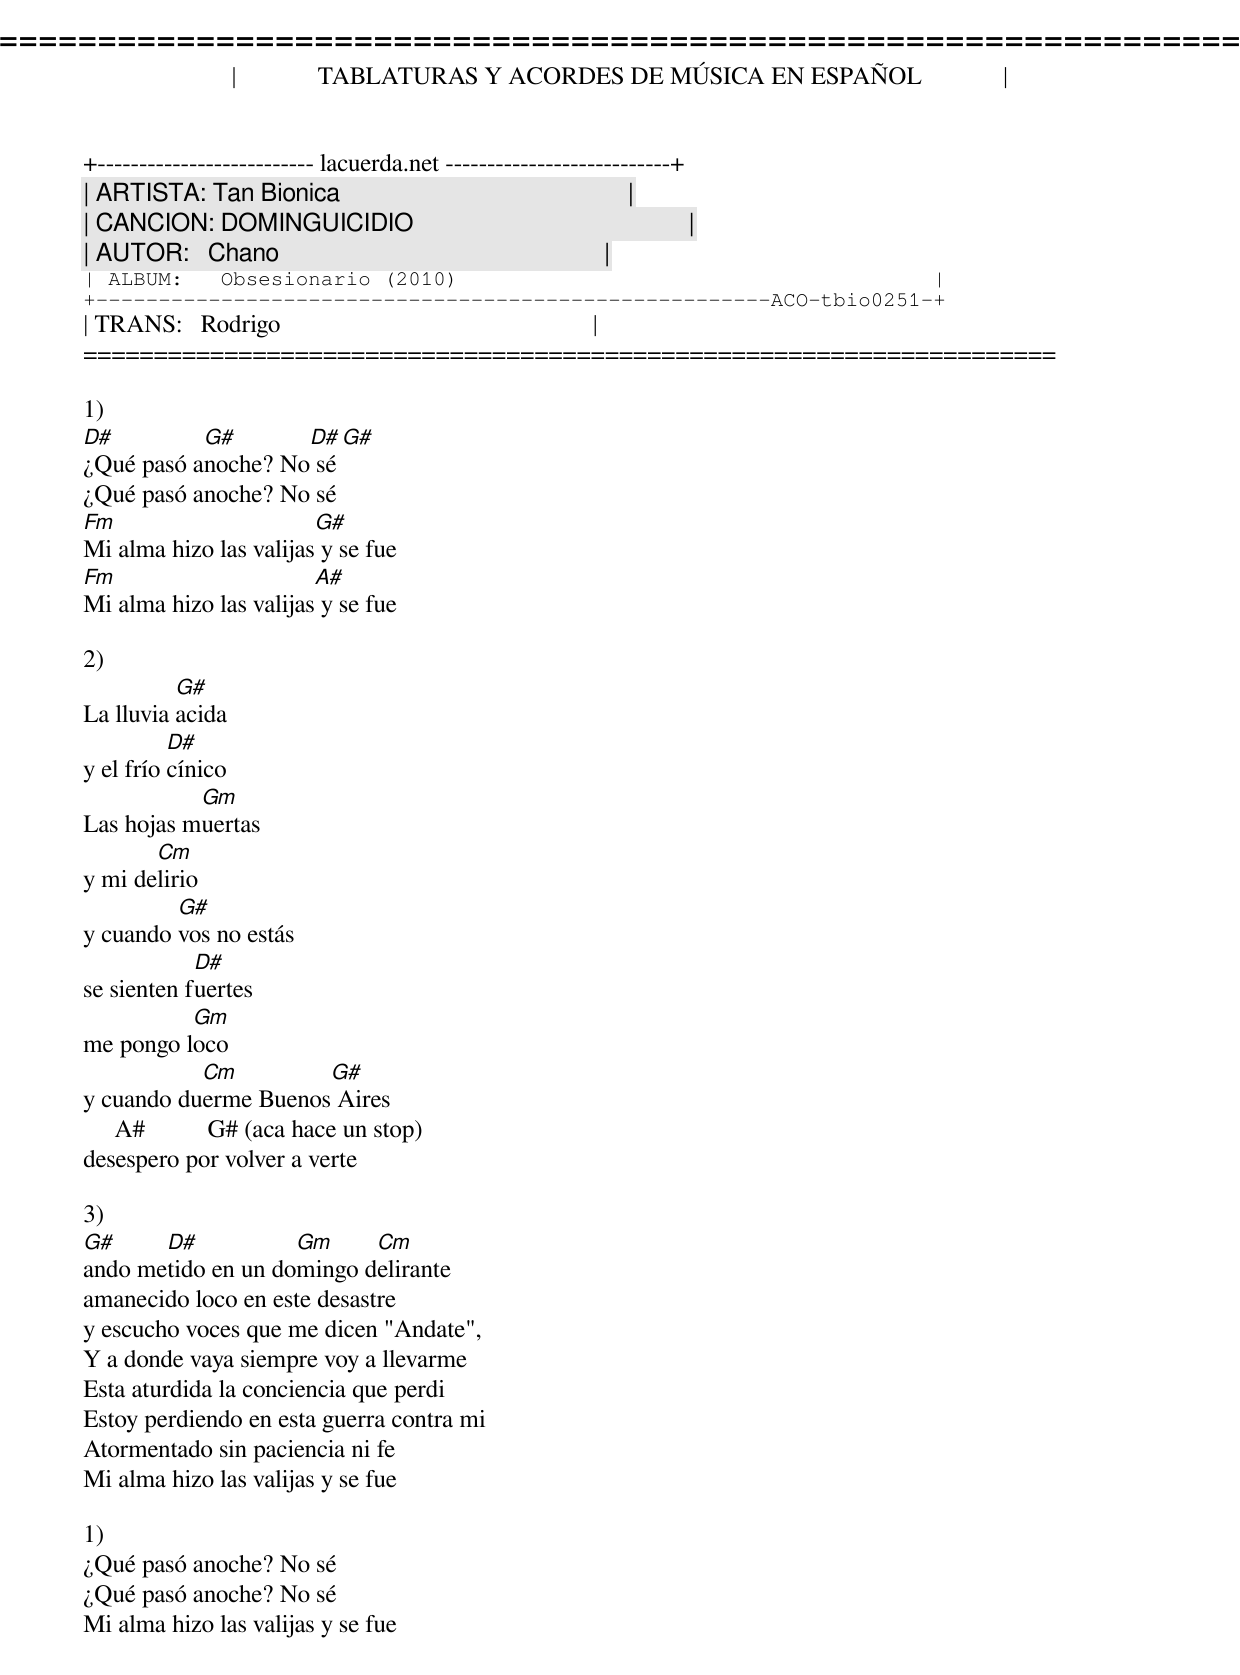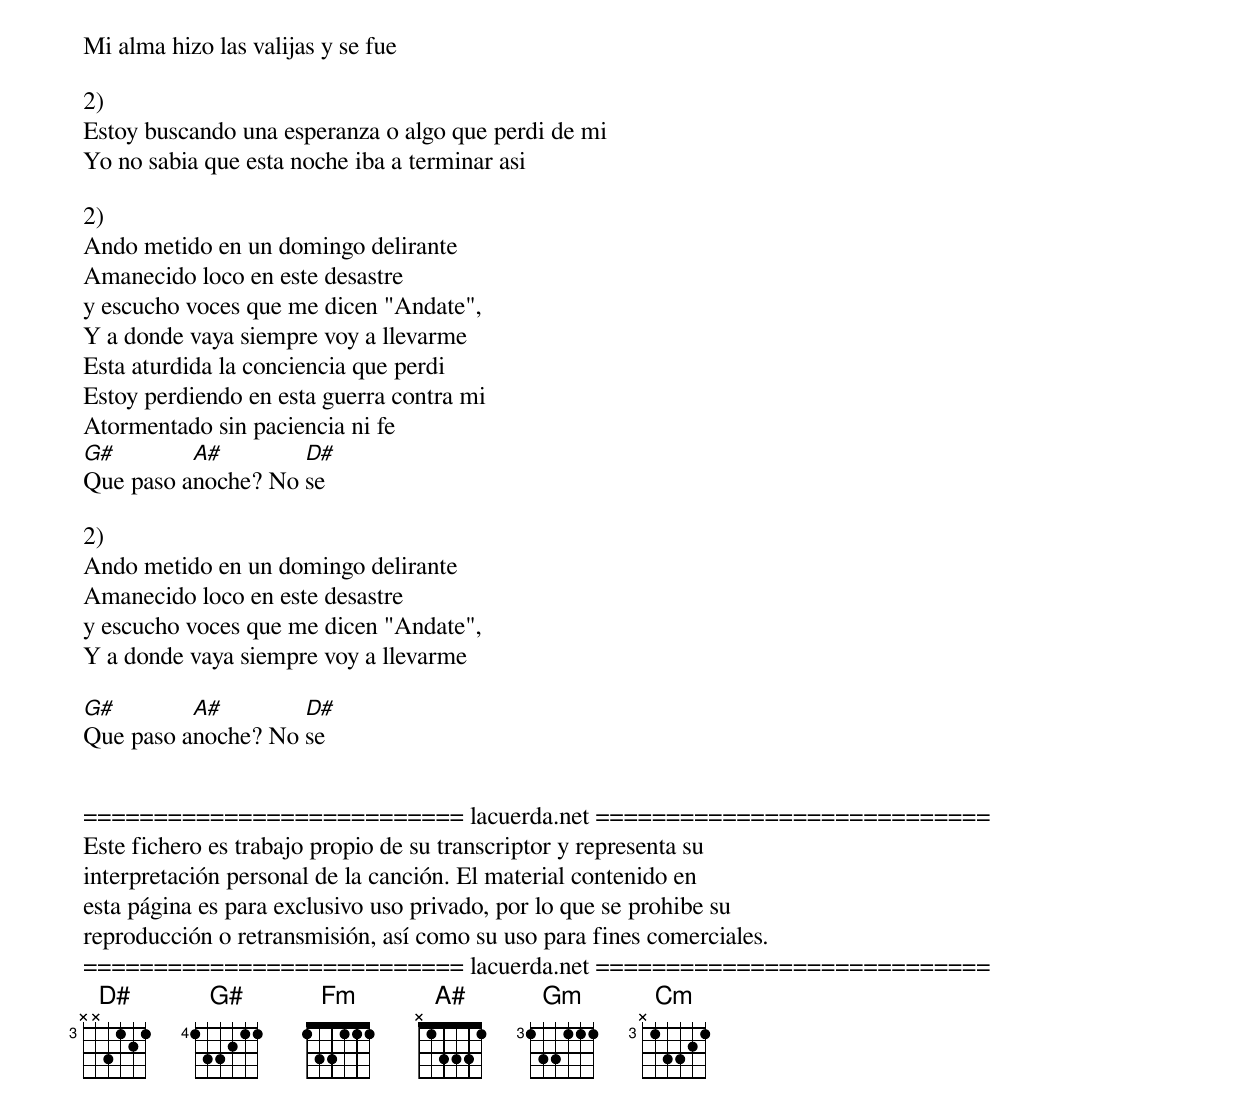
=====================================================================
|             TABLATURAS Y ACORDES DE MÚSICA EN ESPAÑOL             |
+-------------------------- lacuerda.net ---------------------------+
| ARTISTA: Tan Bionica                                              |
| CANCION: DOMINGUICIDIO                                            |
| AUTOR:   Chano                                                    |
| ALBUM:   Obsesionario (2010)                                      |
+------------------------------------------------------ACO-tbio0251-+
| TRANS:   Rodrigo                                                  |
=====================================================================

1)
D#         G#       D#    G#
¿Qué pasó anoche? No sé
¿Qué pasó anoche? No sé
Fm                      G#
Mi alma hizo las valijas y se fue
Fm                      A#
Mi alma hizo las valijas y se fue

2)
          G#
La lluvia acida
          D#
y el frío cínico
           Gm
Las hojas muertas
       Cm
y mi delirio
         G#
y cuando vos no estás
            D#
se sienten fuertes
          Gm
me pongo loco
           Cm         G#
y cuando duerme Buenos Aires
     A#          G# (aca hace un stop)
desespero por volver a verte

3)
G#     D#           Gm     Cm
ando metido en un domingo delirante
amanecido loco en este desastre
y escucho voces que me dicen "Andate",
Y a donde vaya siempre voy a llevarme
Esta aturdida la conciencia que perdi
Estoy perdiendo en esta guerra contra mi
Atormentado sin paciencia ni fe
Mi alma hizo las valijas y se fue

1)
¿Qué pasó anoche? No sé
¿Qué pasó anoche? No sé
Mi alma hizo las valijas y se fue
Mi alma hizo las valijas y se fue

2)
Estoy buscando una esperanza o algo que perdi de mi
Yo no sabia que esta noche iba a terminar asi

2)
Ando metido en un domingo delirante
Amanecido loco en este desastre
y escucho voces que me dicen "Andate",
Y a donde vaya siempre voy a llevarme
Esta aturdida la conciencia que perdi
Estoy perdiendo en esta guerra contra mi
Atormentado sin paciencia ni fe
G#        A#        D#
Que paso anoche? No se

2)
Ando metido en un domingo delirante
Amanecido loco en este desastre
y escucho voces que me dicen "Andate",
Y a donde vaya siempre voy a llevarme

G#        A#        D#
Que paso anoche? No se


=========================== lacuerda.net ============================
Este fichero es trabajo propio de su transcriptor y representa su
interpretación personal de la canción. El material contenido en
esta página es para exclusivo uso privado, por lo que se prohibe su
reproducción o retransmisión, así como su uso para fines comerciales.
=========================== lacuerda.net ============================
